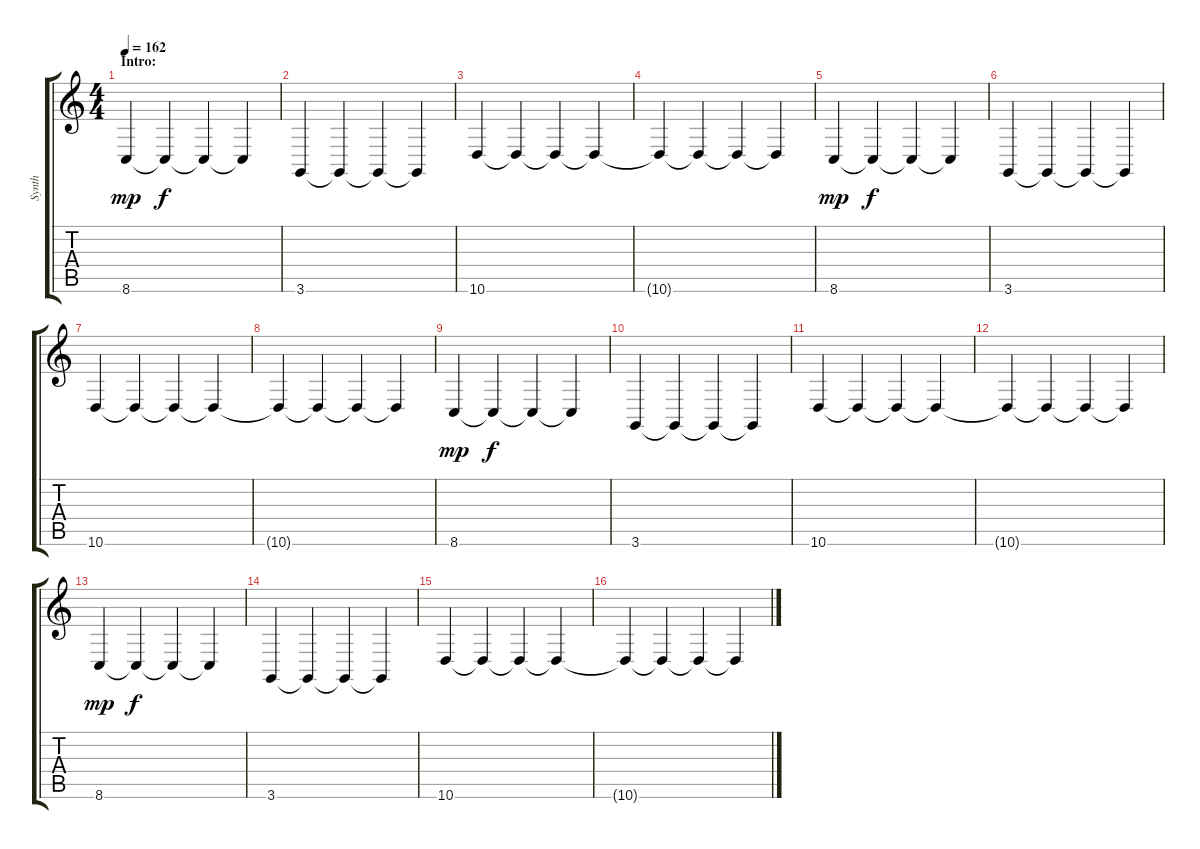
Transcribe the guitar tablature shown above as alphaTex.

\track ("Synth" "Synth") {instrument seashore}
\staff {score tabs}
\tuning (E4 B3 G3 D3 A2 E2) {hide}
\ts (4 4)
\section ("" "Intro:")
\tempo 162
\clef g2
\ks c
8.6.4{dy mp instrument seashore} 8.6{t}.4{dy f} 8.6{t}.4 8.6{t}.4 |
3.6.4 3.6{t}.4 3.6{t}.4 3.6{t}.4 |
10.6.4 10.6{t}.4 10.6{t}.4 10.6{t}.4 |
10.6{t}.4 10.6{t}.4 10.6{t}.4 10.6{t}.4 |
8.6.4{dy mp} 8.6{t}.4{dy f} 8.6{t}.4 8.6{t}.4 |
3.6.4 3.6{t}.4 3.6{t}.4 3.6{t}.4 |
10.6.4 10.6{t}.4 10.6{t}.4 10.6{t}.4 |
10.6{t}.4 10.6{t}.4 10.6{t}.4 10.6{t}.4 |
8.6.4{dy mp} 8.6{t}.4{dy f} 8.6{t}.4 8.6{t}.4 |
3.6.4 3.6{t}.4 3.6{t}.4 3.6{t}.4 |
10.6.4 10.6{t}.4 10.6{t}.4 10.6{t}.4 |
10.6{t}.4 10.6{t}.4 10.6{t}.4 10.6{t}.4 |
8.6.4{dy mp} 8.6{t}.4{dy f} 8.6{t}.4 8.6{t}.4 |
3.6.4 3.6{t}.4 3.6{t}.4 3.6{t}.4 |
10.6.4 10.6{t}.4 10.6{t}.4 10.6{t}.4 |
10.6{t}.4 10.6{t}.4 10.6{t}.4 10.6{t}.4
